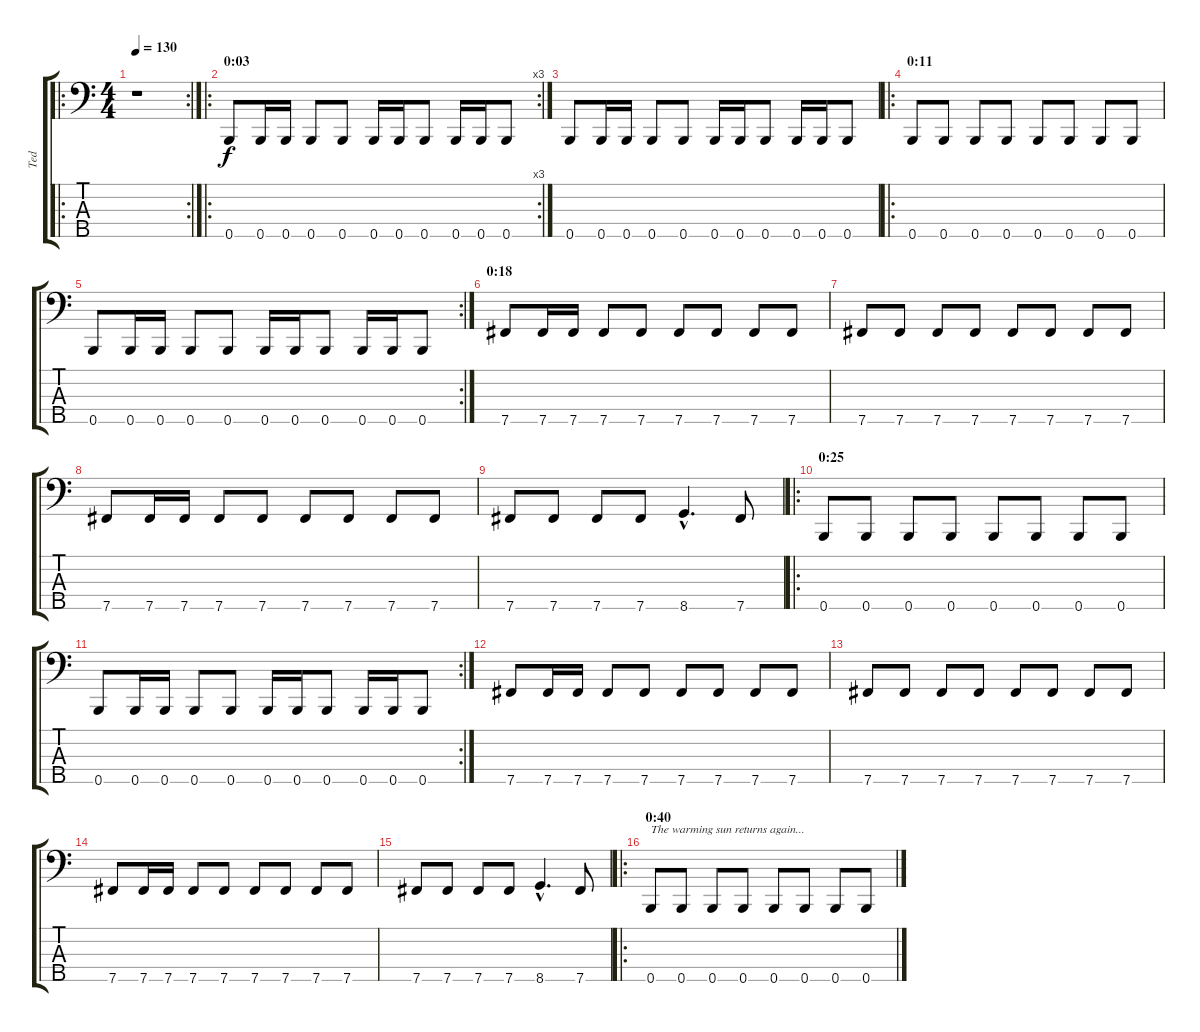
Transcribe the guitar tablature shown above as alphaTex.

\track ("Ted" "Ted") {instrument electricbassfinger}
\staff {score tabs}
\tuning (G2 D2 A1 E1 B0) {hide}
\ro
\rc 2
\ts (4 4)
\tempo 130
\clef f4
\ks c
r.1{dy f instrument electricbassfinger} |
\ro
\rc 3
\section ("" "0:03")
0.5.8 0.5.16 0.5.16 0.5.8 0.5.8 0.5.16 0.5.16 0.5.8 0.5.16 0.5.16 0.5.8 |
0.5.8 0.5.16 0.5.16 0.5.8 0.5.8 0.5.16 0.5.16 0.5.8 0.5.16 0.5.16 0.5.8 |
\ro
\section ("" "0:11")
0.5.8 0.5.8 0.5.8 0.5.8 0.5.8 0.5.8 0.5.8 0.5.8 |
\rc 2
0.5.8 0.5.16 0.5.16 0.5.8 0.5.8 0.5.16 0.5.16 0.5.8 0.5.16 0.5.16 0.5.8 |
\section ("" "0:18")
7.5.8 7.5.16 7.5.16 7.5.8 7.5.8 7.5.8 7.5.8 7.5.8 7.5.8 |
7.5.8 7.5.8 7.5.8 7.5.8 7.5.8 7.5.8 7.5.8 7.5.8 |
7.5.8 7.5.16 7.5.16 7.5.8 7.5.8 7.5.8 7.5.8 7.5.8 7.5.8 |
7.5.8 7.5.8 7.5.8 7.5.8 8.5{hac}.4{d} 7.5.8 |
\ro
\section ("" "0:25")
0.5.8 0.5.8 0.5.8 0.5.8 0.5.8 0.5.8 0.5.8 0.5.8 |
\rc 2
0.5.8 0.5.16 0.5.16 0.5.8 0.5.8 0.5.16 0.5.16 0.5.8 0.5.16 0.5.16 0.5.8 |
7.5.8 7.5.16 7.5.16 7.5.8 7.5.8 7.5.8 7.5.8 7.5.8 7.5.8 |
7.5.8 7.5.8 7.5.8 7.5.8 7.5.8 7.5.8 7.5.8 7.5.8 |
7.5.8 7.5.16 7.5.16 7.5.8 7.5.8 7.5.8 7.5.8 7.5.8 7.5.8 |
7.5.8 7.5.8 7.5.8 7.5.8 8.5{hac}.4{d} 7.5.8 |
\ro
\section ("" "0:40")
0.5.8{txt "The warming sun returns again..."} 0.5.8 0.5.8 0.5.8 0.5.8 0.5.8 0.5.8 0.5.8
